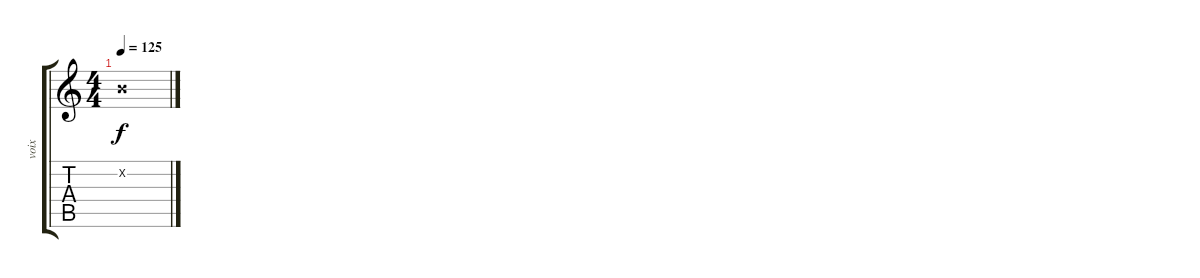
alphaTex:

\track ("voix" "voix") {instrument contrabass}
\staff {score tabs}
\tuning (E4 B3 G3 D3 A2 E2) {hide}
\ts (4 4)
\tempo 125
\clef g2
\ks c
0.2{x}.1{dy f}
